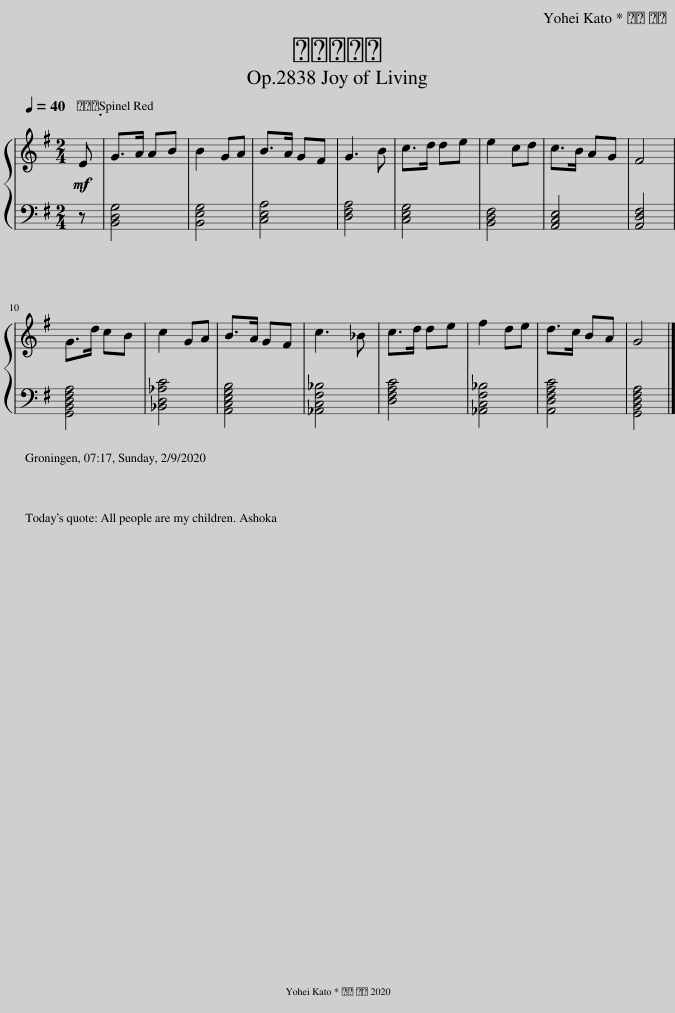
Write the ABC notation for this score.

X:1
%%score { 1 | 2 }
L:1/8
Q:1/4=40
M:2/4
I:linebreak $
K:G
V:1 treble
V:2 bass
V:1
!mf! E | G>A AB | B2 GA | B>A GF | G3 B | %5
 c>d de | e2 cd | c>B AG | F4 |$ G>d cB | %10
 c2 GA | B>A GF | c3 _B | c>d de | f2 de | %15
 d>c BA | G4 |] %17
V:2
 z | [B,,D,G,]4 | [B,,E,G,]4 | [C,E,A,]4 | [D,F,A,]4 | %5
 [C,E,G,]4 | [B,,D,F,]4 | [A,,C,E,]4 | [A,,D,F,]4 |$ [G,,B,,D,F,A,]4 | %10
 [_B,,D,_A,C]4 | [A,,C,E,G,B,]4 | [_A,,C,F,_B,]4 | [D,F,A,C]4 | [_A,,C,F,_B,]4 | %15
 [A,,D,F,A,C]4 | [G,,B,,D,F,A,]4 |] %17
